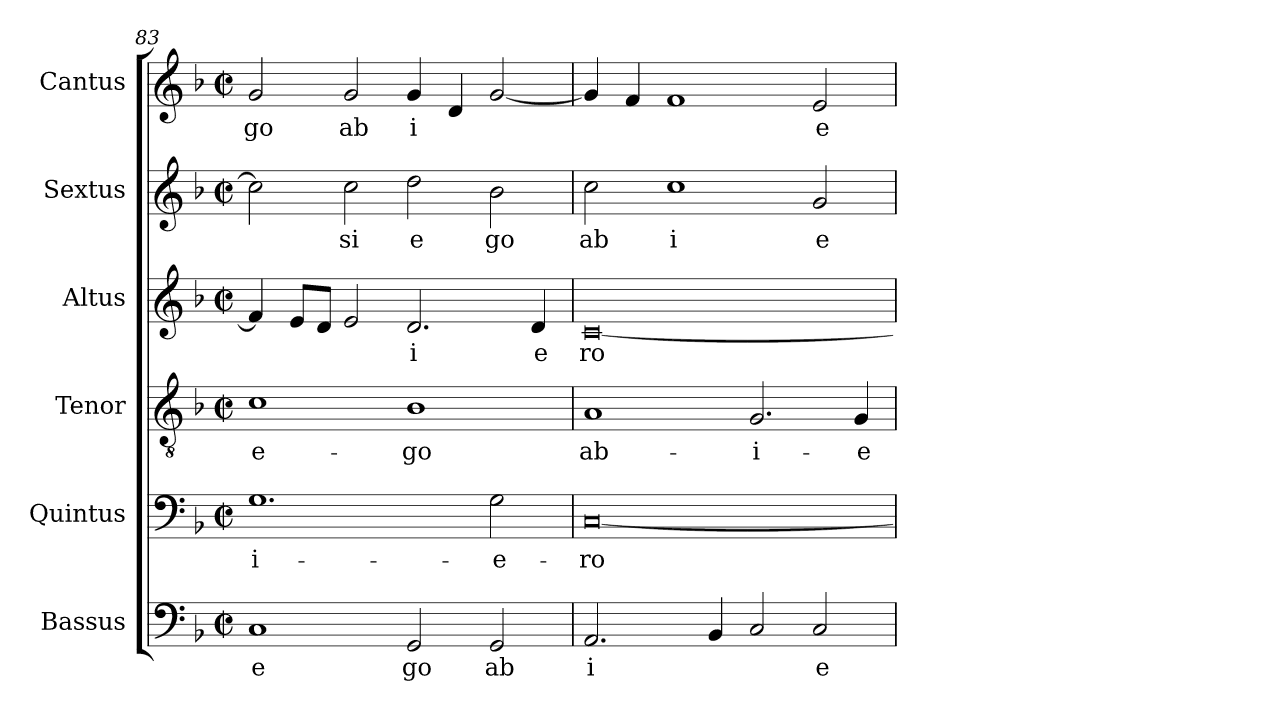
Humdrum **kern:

**kern	**text	**kern	**text	**kern	**text	**kern	**text	**kern	**text	**kern	**text
*part6	*part6	*part5	*part5	*part4	*part4	*part3	*part3	*part2	*part2	*part1	*part1
*staff6	*staff6	*staff5	*staff5	*staff4	*staff4	*staff3	*staff3	*staff2	*staff2	*staff1	*staff1
*I"Bassus	*	*I"Quintus	*	*I"Tenor	*	*I"Altus	*	*I"Sextus	*	*I"Cantus	*
*clefF4	*	*clefF4	*	*clefGv2	*	*clefG2	*	*clefG2	*	*clefG2	*
*k[b-]	*	*k[b-]	*	*k[b-]	*	*k[b-]	*	*k[b-]	*	*k[b-]	*
*F:	*	*F:	*	*F:	*	*F:	*	*F:	*	*F:	*
*M2/2	*	*M2/2	*	*M2/2	*	*M2/2	*	*M2/2	*	*M2/2	*
*met(c|)	*	*met(c|)	*	*met(c|)	*	*met(c|)	*	*met(c|)	*	*met(c|)	*
=83	=83	=83	=83	=83	=83	=83	=83	=83	=83	=83	=83
!	!LO:LY:b	!	!LO:LY:b:cj	!	!LO:LY:b	!	!LO:LY:b:cj	!	!LO:LY:b	!	!LO:LY:b
1C	e	1.G	-i-	1c	e-	4f/]	.	2cc\]	.	2g/	go
!	!	!	!	!	!	!	!LO:LY:b:cj	!	!	!	!
.	.	.	.	.	.	8e/L	.	.	.	.	.
!	!	!	!	!	!	!	!LO:LY:b:cj	!	!	!	!
.	.	.	.	.	.	8d/J	.	.	.	.	.
!	!	!	!	!	!	!	!LO:LY:b:cj	!	!LO:LY:b	!	!LO:LY:b
.	.	.	.	.	.	2e/	.	2cc\	si	2g/	ab
!	!LO:LY:b	!	!	!	!LO:LY:b	!	!LO:LY:b:cj	!	!LO:LY:b	!	!LO:LY:b
2GG/	go	.	.	1B-	-go	2.d/	i	2dd\	e	4g/	i
!	!	!	!	!	!	!	!	!	!	!	!LO:LY:b
.	.	.	.	.	.	.	.	.	.	4d/	.
!	!LO:LY:b	!	!LO:LY:b:cj	!	!	!	!	!	!LO:LY:b	!	!LO:LY:b
2GG/	ab	2G\	-e-	.	.	.	.	2b-\	go	[<2g/	.
!	!	!	!	!	!	!	!LO:LY:b:cj	!	!	!	!
.	.	.	.	.	.	4d/	e	.	.	.	.
=84	=84	=84	=84	=84	=84	=84	=84	=84	=84	=84	=84
!	!LO:LY:b	!	!LO:LY:b:cj	!	!LO:LY:b	!	!LO:LY:b:cj	!	!LO:LY:b	!	!LO:LY:b
2.AA/	i	[<0C	-ro	1A	ab-	[<0c	ro	2cc\	ab	4g/]	.
!	!	!	!	!	!	!	!	!	!	!	!LO:LY:b
.	.	.	.	.	.	.	.	.	.	4f/	.
!	!	!	!	!	!	!	!	!	!LO:LY:b	!	!LO:LY:b
.	.	.	.	.	.	.	.	1cc	i	1f	.
!	!LO:LY:b	!	!	!	!	!	!	!	!	!	!
4BB-/	.	.	.	.	.	.	.	.	.	.	.
!	!LO:LY:b	!	!	!	!LO:LY:b	!	!	!	!	!	!
2C/	.	.	.	2.G/	-i-	.	.	.	.	.	.
!	!LO:LY:b	!	!	!	!	!	!	!	!LO:LY:b	!	!LO:LY:b
2C/	e	.	.	.	.	.	.	2g/	e	2e/	e
!	!	!	!	!	!LO:LY:b	!	!	!	!	!	!
.	.	.	.	4G/	-e-	.	.	.	.	.	.
=	=	=	=	=	=	=	=	=	=	=	=
*-	*-	*-	*-	*-	*-	*-	*-	*-	*-	*-	*-
